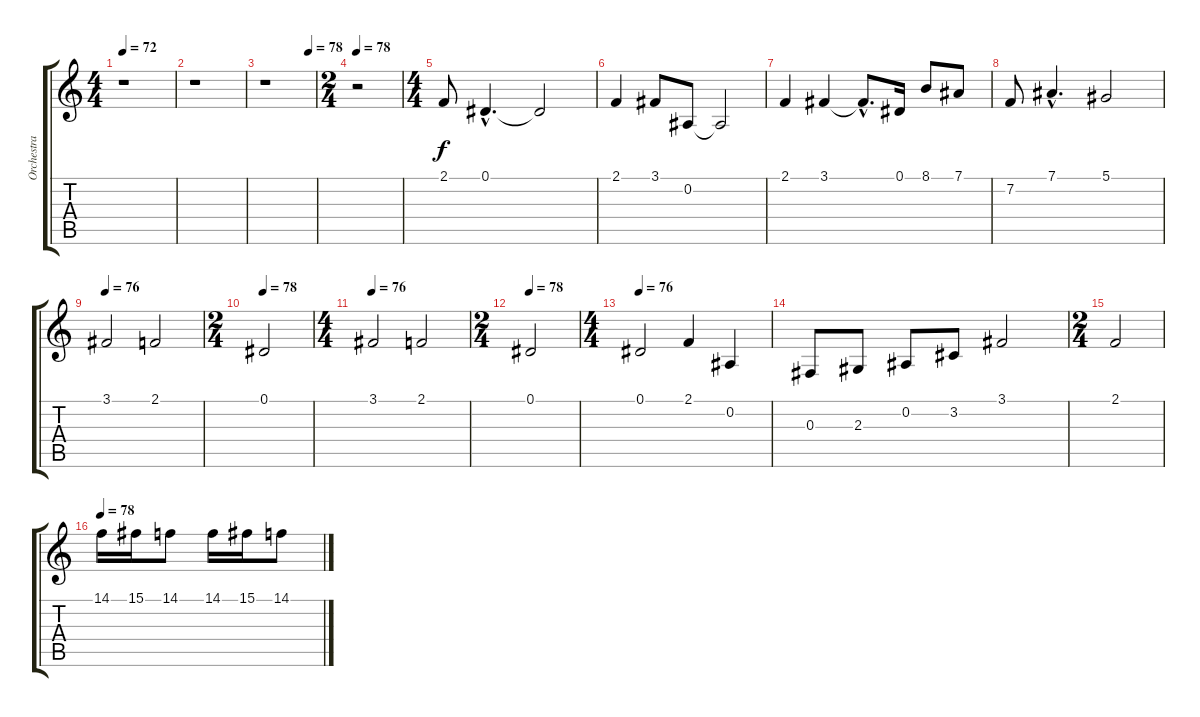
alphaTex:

\track ("Orchestra" "Orchestra") {instrument brasssection}
\staff {score tabs}
\tuning (Eb4 Bb3 Gb3 Db3 Ab2 Eb2) {hide}
\ts (4 4)
\tempo 72
\clef g2
\ks c
r.1{dy ff} |
r.1 |
\tempo (78 0.875)
r.1 |
\ts (2 4)
\tempo 78
r.2{volume 10 instrument brasssection} |
\ts (4 4)
2.1.8{dy f} 0.1{hac}.4{d} 0.1{t}.2 |
2.1.4 3.1.8 0.2.8 0.2{t}.2 |
2.1.4 3.1.4 3.1{hac t}.8{d} 0.1.16 8.1.8 7.1.8 |
7.2.8 7.1{hac}.4{d} 5.1.2 |
\tempo 76
3.1.2 2.1.2 |
\ts (2 4)
\tempo 78
0.1.2 |
\ts (4 4)
\tempo 76
3.1.2 2.1.2 |
\ts (2 4)
\tempo 78
0.1.2 |
\ts (4 4)
\tempo 76
0.1.2 2.1.4 0.2.4 |
0.3.8 2.3.8 0.2.8 3.2.8 3.1.2 |
\ts (2 4)
2.1.2 |
\tempo 78
14.1.16 15.1.16 14.1.8 14.1.16 15.1.16 14.1.8
